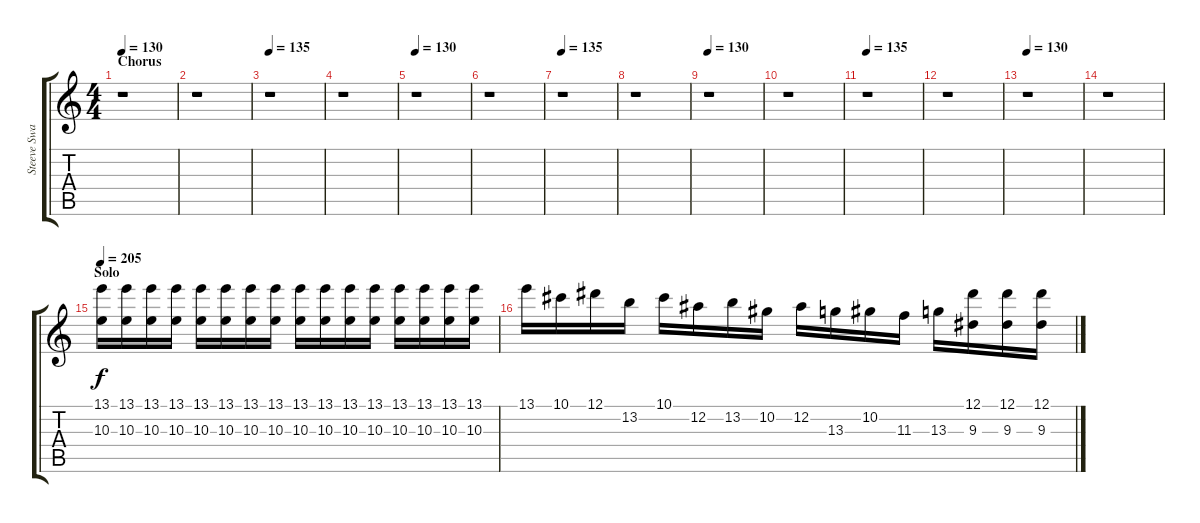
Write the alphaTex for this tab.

\track ("Steeve Swanson - Solo guitar" "Steeve Swa") {instrument distortionguitar}
\staff {score tabs}
\tuning (Eb4 Bb3 Gb3 Db3 Ab2 Eb2) {hide}
\ts (4 4)
\section ("" "Chorus")
\tempo 130
\clef g2
\ks c
r.1{dy f} |
r.1 |
\tempo 135
r.1 |
r.1 |
\tempo 130
r.1 |
r.1 |
\tempo 135
r.1 |
r.1 |
\tempo 130
r.1 |
r.1 |
\tempo 135
r.1 |
r.1 |
\tempo 130
r.1 |
r.1 |
\section ("" "Solo")
\tempo 205
(13.1 10.3).16 (13.1 10.3).16 (13.1 10.3).16 (13.1 10.3).16 (13.1 10.3).16 (13.1 10.3).16 (13.1 10.3).16 (13.1 10.3).16 (13.1 10.3).16 (13.1 10.3).16 (13.1 10.3).16 (13.1 10.3).16 (13.1 10.3).16 (13.1 10.3).16 (13.1 10.3).16 (13.1 10.3).16 |
13.1.16 10.1.16 12.1.16 13.2.16 10.1.16 12.2.16 13.2.16 10.2.16 12.2.16 13.3.16 10.2.16 11.3.16 13.3.16 (12.1 9.3).16 (12.1 9.3).16 (12.1 9.3).16
